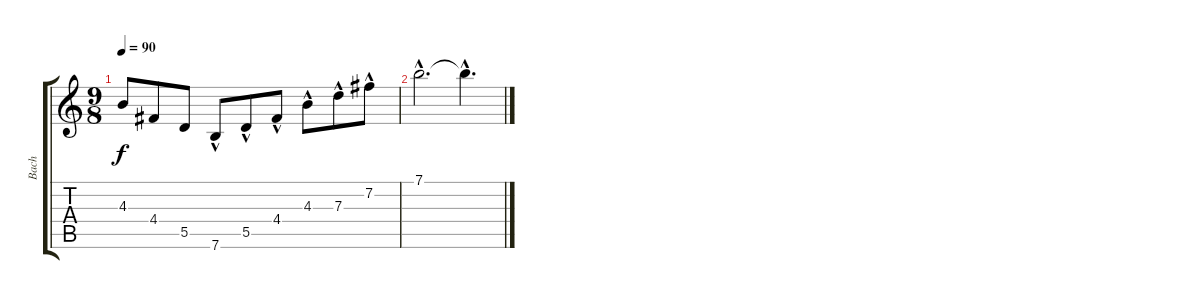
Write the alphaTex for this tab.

\track ("Bach" "Bach") {instrument overdrivenguitar}
\staff {score tabs}
\tuning (E4 B3 G3 D3 A2 E2) {hide}
\ts (9 8)
\tempo 90
\clef g2
\ks c
4.3.8{dy f} 4.4.8 5.5.8 7.6{hac}.8 5.5{hac}.8 4.4{hac}.8 4.3{hac}.8 7.3{hac}.8 7.2{hac}.8 |
7.1{hac}.2{d} 7.1{hac t}.4{d}
